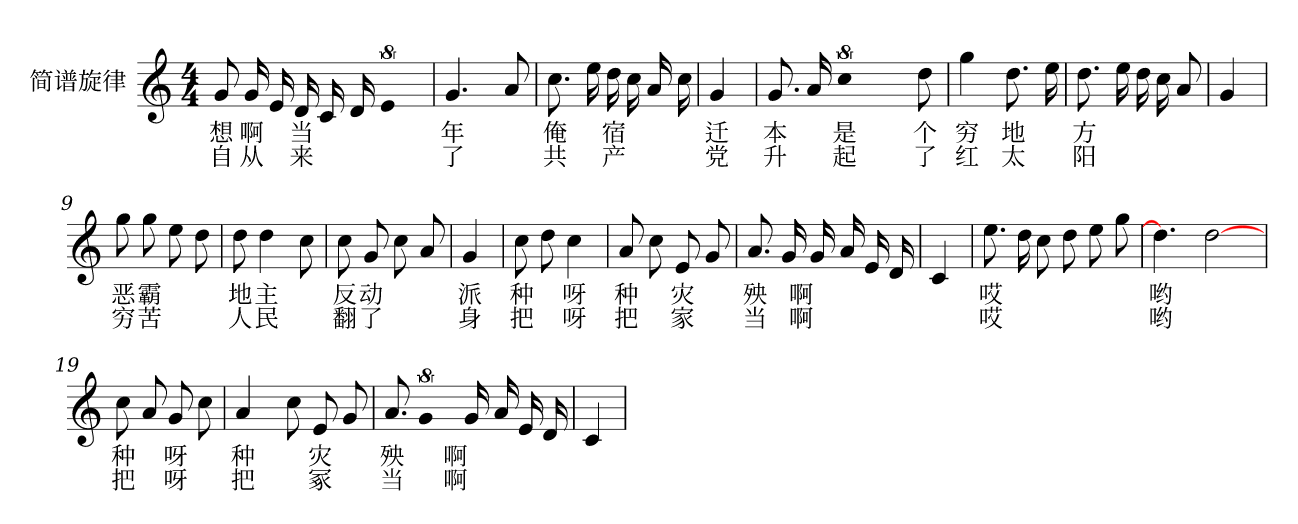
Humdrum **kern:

**kern	**text	**text
*part1	*part1	*part1
*staff1	*staff1	*staff1
*I"简谱旋律	*	*
*k[]	*	*
*M4/4	*	*
=1	=1	=1
8g	想	自
16g	啊	从
16e	.	.
16d	当	来
16c	.	.
16d	.	.
!LO:N:vis=4	!	!
16%5e	.	.
=2	=2	=2
4.g	年	了
8a	.	.
=3	=3	=3
8.cc	俺	共
16ee	.	.
16dd	宿	产
16cc	.	.
16a	.	.
16cc	.	.
=4	=4	=4
4g	迁	党
=5	=5	=5
8.g	本	升
16a	.	.
!LO:N:vis=2	!	!
8%5cc	是	起
8dd	个	了
=6	=6	=6
4gg	穷	红
8.dd	地	太
16ee	.	.
=7	=7	=7
8.dd	方	阳
16ee	.	.
16dd	.	.
16cc	.	.
8a	.	.
=8	=8	=8
4g	.	.
=9	=9	=9
8gg	恶	穷
8gg	霸	苦
8ee	.	.
8dd	.	.
=10	=10	=10
8dd	地	人
4dd	主	民
8cc	.	.
=11	=11	=11
8cc	反	翻
8g	动	了
8cc	.	.
8a	.	.
=12	=12	=12
4g	派	身
=13	=13	=13
8cc	种	把
8dd	.	.
4cc	呀	呀
=14	=14	=14
8a	种	把
8cc	.	.
8e	灾	家
8g	.	.
=15	=15	=15
8.a	殃	当
16g	.	.
16g	啊	啊
16a	.	.
16e	.	.
16d	.	.
=16	=16	=16
4c	.	.
=17	=17	=17
8.ee	哎	哎
16dd	.	.
8cc	.	.
8dd	.	.
8ee	.	.
8gg	.	.
=18	=18	=18
4.dd]	哟	哟
[2dd	.	.
=19	=19	=19
8cc	种	把
8a	.	.
8g	呀	呀
8cc	.	.
=20	=20	=20
!LO:N:vis=4	!	!
4.a	种	把
8cc	.	.
8e	灾	冢
8g	.	.
=21	=21	=21
8.a	殃	当
!LO:N:vis=4	!	!
16%5g	.	.
16g	啊	啊
16a	.	.
16e	.	.
16d	.	.
=22	=22	=22
4c	.	.
=	=	=
*-	*-	*-
